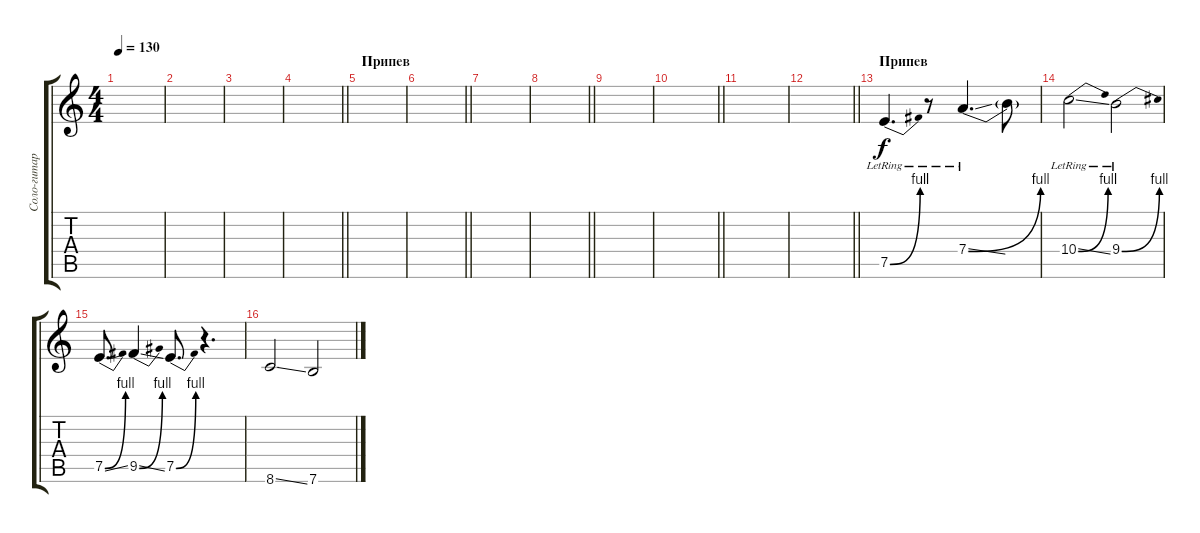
\track ("Соло-гитара" "Соло-гитар") {instrument guitarharmonics}
\staff {score tabs}
\tuning (E4 B3 G3 D3 A2 E2) {hide}
\ts (4 4)
\tempo 130
\clef g2
\ks c
|
|
|
\barLineRight lightlight
|
\section ("" "Припев")
|
\barLineRight lightlight
|
|
\barLineRight lightlight
|
|
\barLineRight lightlight
|
|
\barLineRight lightlight
|
\section ("" "Припев")
7.5{be (bend 0 0 60 4) lr}.4{d volume 16} r.8 7.4{be (bend 0 0 60 4) ss lr}.4{d} 7.4{t}.8 |
10.4{be (bend 0 0 60 4) ss lr}.2 9.4{be (bend 0 0 60 4) lr}.2 |
7.5{be (bend 0 0 60 4) ss}.8{d} 9.5{be (bend 0 0 60 4) ss}.4 7.5{be (bend 0 0 60 4)}.8{d} r.4{d} |
8.6{be (hold 0 0 60 0) ss}.2 7.6{ss}.2
